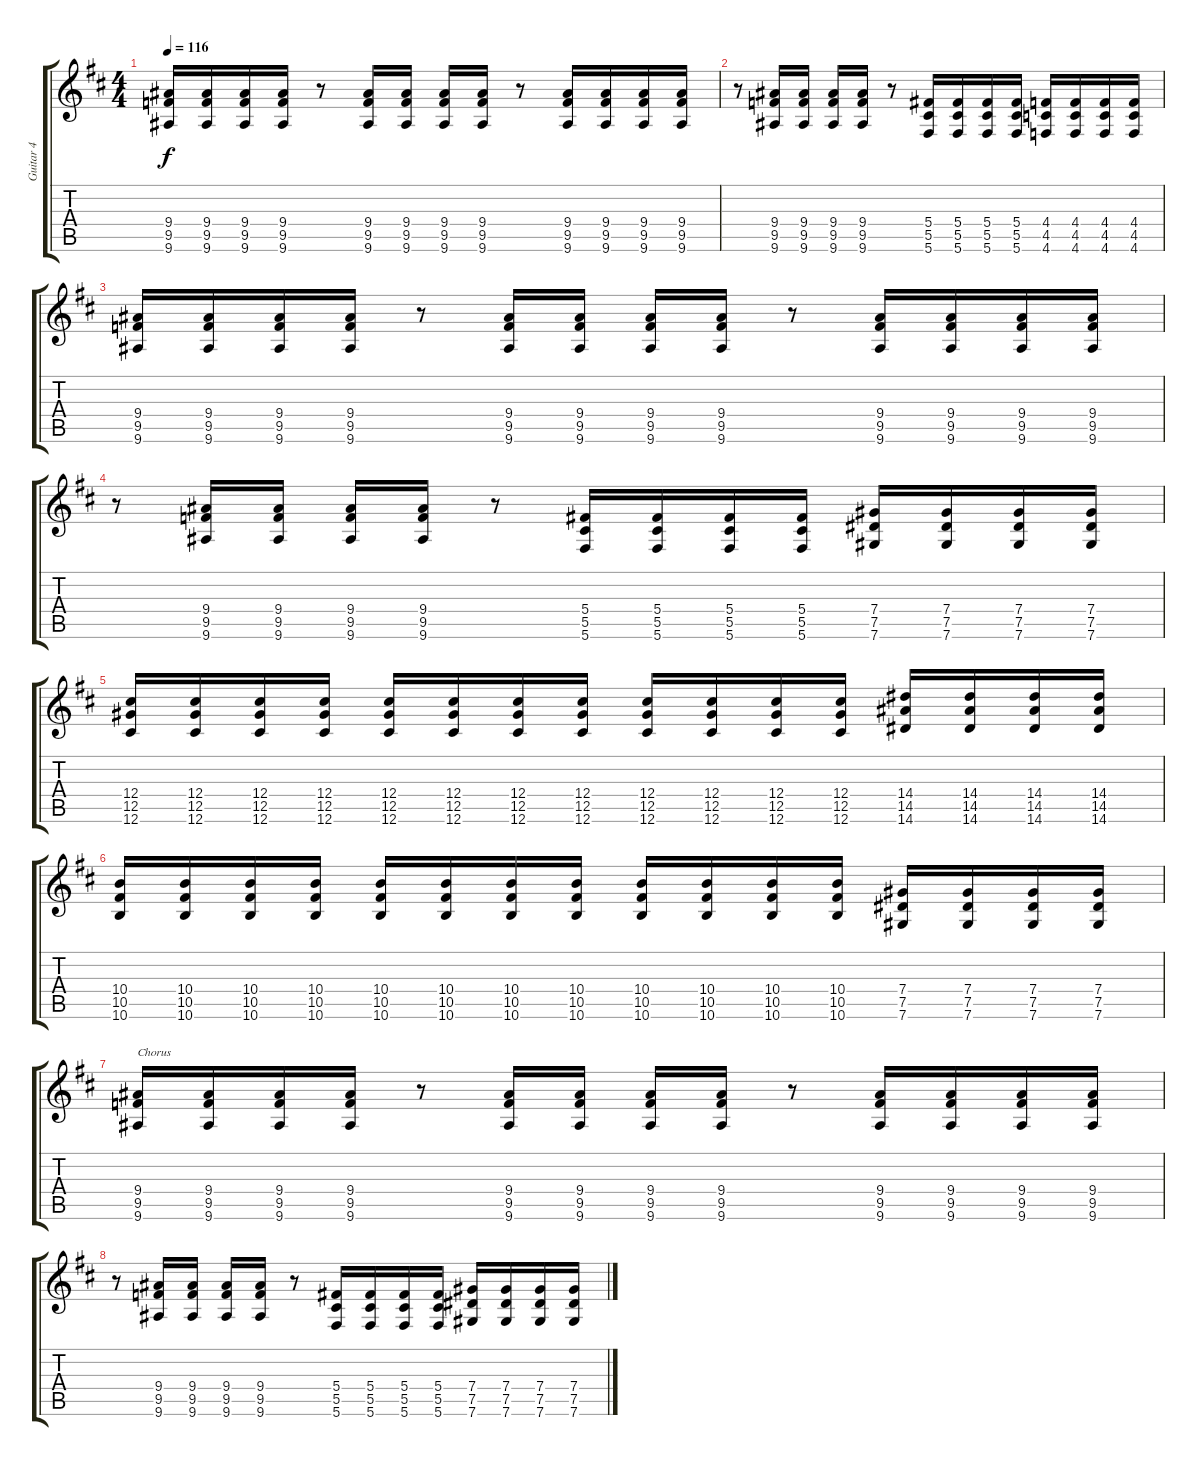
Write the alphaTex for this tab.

\track ("Guitar 4" "Guitar 4") {instrument distortionguitar}
\staff {score tabs}
\tuning (Eb4 Bb3 Gb3 Db3 Ab2 Db2) {hide}
\ts (4 4)
\tempo 116
\clef g2
\ks d
(9.4 9.5 9.6).16{dy f} (9.4 9.5 9.6).16 (9.4 9.5 9.6).16 (9.4 9.5 9.6).16 r.8 (9.4 9.5 9.6).16 (9.4 9.5 9.6).16 (9.4 9.5 9.6).16 (9.4 9.5 9.6).16 r.8 (9.4 9.5 9.6).16 (9.4 9.5 9.6).16 (9.4 9.5 9.6).16 (9.4 9.5 9.6).16 |
r.8 (9.4 9.5 9.6).16 (9.4 9.5 9.6).16 (9.4 9.5 9.6).16 (9.4 9.5 9.6).16 r.8 (5.4 5.5 5.6).16 (5.4 5.5 5.6).16 (5.4 5.5 5.6).16 (5.4 5.5 5.6).16 (4.4 4.5 4.6).16 (4.4 4.5 4.6).16 (4.4 4.5 4.6).16 (4.4 4.5 4.6).16 |
(9.4 9.5 9.6).16 (9.4 9.5 9.6).16 (9.4 9.5 9.6).16 (9.4 9.5 9.6).16 r.8 (9.4 9.5 9.6).16 (9.4 9.5 9.6).16 (9.4 9.5 9.6).16 (9.4 9.5 9.6).16 r.8 (9.4 9.5 9.6).16 (9.4 9.5 9.6).16 (9.4 9.5 9.6).16 (9.4 9.5 9.6).16 |
r.8 (9.4 9.5 9.6).16 (9.4 9.5 9.6).16 (9.4 9.5 9.6).16 (9.4 9.5 9.6).16 r.8 (5.4 5.5 5.6).16 (5.4 5.5 5.6).16 (5.4 5.5 5.6).16 (5.4 5.5 5.6).16 (7.4 7.5 7.6).16 (7.4 7.5 7.6).16 (7.4 7.5 7.6).16 (7.4 7.5 7.6).16 |
(12.4 12.5 12.6).16 (12.4 12.5 12.6).16 (12.4 12.5 12.6).16 (12.4 12.5 12.6).16 (12.4 12.5 12.6).16 (12.4 12.5 12.6).16 (12.4 12.5 12.6).16 (12.4 12.5 12.6).16 (12.4 12.5 12.6).16 (12.4 12.5 12.6).16 (12.4 12.5 12.6).16 (12.4 12.5 12.6).16 (14.4 14.5 14.6).16 (14.4 14.5 14.6).16 (14.4 14.5 14.6).16 (14.4 14.5 14.6).16 |
(10.4 10.5 10.6).16 (10.4 10.5 10.6).16 (10.4 10.5 10.6).16 (10.4 10.5 10.6).16 (10.4 10.5 10.6).16 (10.4 10.5 10.6).16 (10.4 10.5 10.6).16 (10.4 10.5 10.6).16 (10.4 10.5 10.6).16 (10.4 10.5 10.6).16 (10.4 10.5 10.6).16 (10.4 10.5 10.6).16 (7.4 7.5 7.6).16 (7.4 7.5 7.6).16 (7.4 7.5 7.6).16 (7.4 7.5 7.6).16 |
(9.4 9.5 9.6).16{txt "Chorus"} (9.4 9.5 9.6).16 (9.4 9.5 9.6).16 (9.4 9.5 9.6).16 r.8 (9.4 9.5 9.6).16 (9.4 9.5 9.6).16 (9.4 9.5 9.6).16 (9.4 9.5 9.6).16 r.8 (9.4 9.5 9.6).16 (9.4 9.5 9.6).16 (9.4 9.5 9.6).16 (9.4 9.5 9.6).16 |
r.8 (9.4 9.5 9.6).16 (9.4 9.5 9.6).16 (9.4 9.5 9.6).16 (9.4 9.5 9.6).16 r.8 (5.4 5.5 5.6).16 (5.4 5.5 5.6).16 (5.4 5.5 5.6).16 (5.4 5.5 5.6).16 (7.4 7.5 7.6).16 (7.4 7.5 7.6).16 (7.4 7.5 7.6).16 (7.4 7.5 7.6).16
